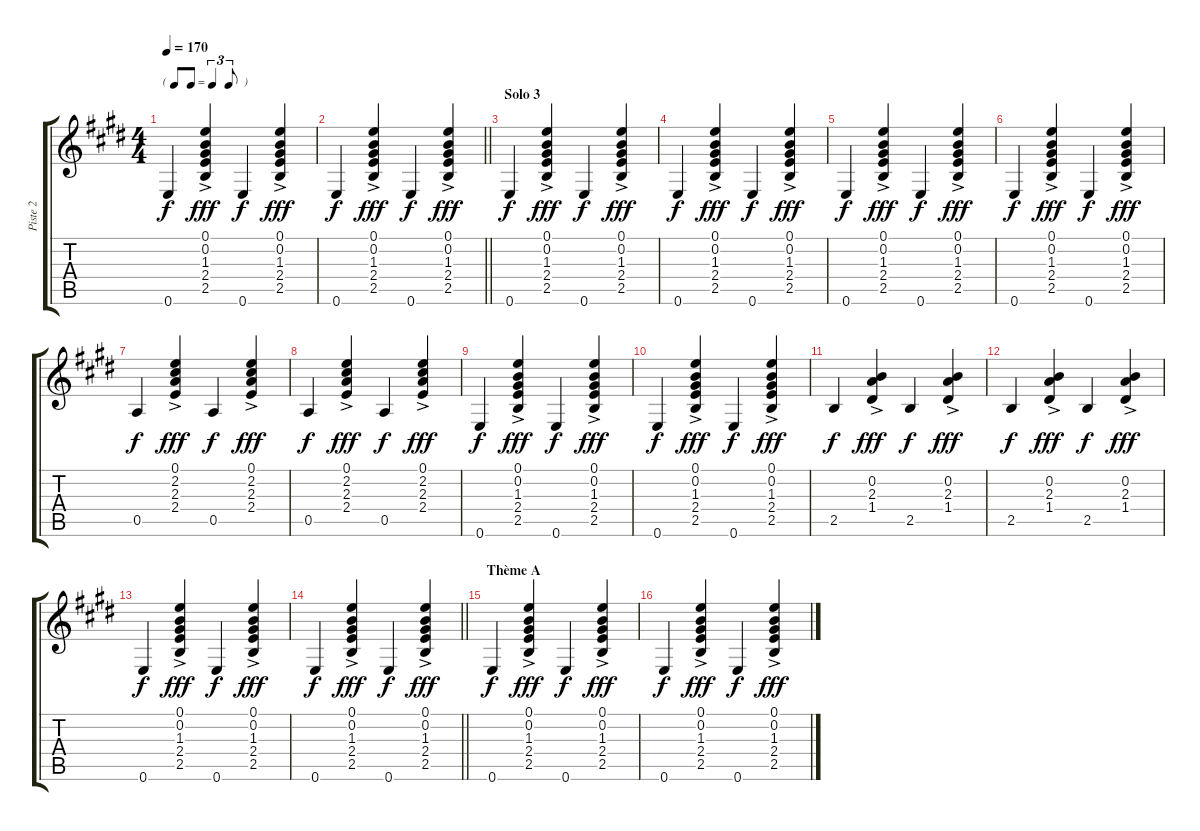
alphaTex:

\track ("Piste 2" "Piste 2") {instrument acousticguitarsteel}
\staff {score tabs}
\tuning (E4 B3 G3 D3 A2 E2) {hide}
\ts (4 4)
\tf triplet8th
\tempo 170
\clef g2
\ks e
0.6.4{dy f} (0.1{ac} 0.2{ac} 1.3{ac} 2.4{ac} 2.5{ac}).4{dy fff} 0.6.4{dy f} (0.1{ac} 0.2{ac} 1.3{ac} 2.4{ac} 2.5{ac}).4{dy fff} |
\barLineRight lightlight
0.6.4{dy f} (0.1{ac} 0.2{ac} 1.3{ac} 2.4{ac} 2.5{ac}).4{dy fff} 0.6.4{dy f} (0.1{ac} 0.2{ac} 1.3{ac} 2.4{ac} 2.5{ac}).4{dy fff} |
\section ("" "Solo 3")
0.6.4{dy f} (0.1{ac} 0.2{ac} 1.3{ac} 2.4{ac} 2.5{ac}).4{dy fff} 0.6.4{dy f} (0.1{ac} 0.2{ac} 1.3{ac} 2.4{ac} 2.5{ac}).4{dy fff} |
0.6.4{dy f} (0.1{ac} 0.2{ac} 1.3{ac} 2.4{ac} 2.5{ac}).4{dy fff} 0.6.4{dy f} (0.1{ac} 0.2{ac} 1.3{ac} 2.4{ac} 2.5{ac}).4{dy fff} |
0.6.4{dy f} (0.1{ac} 0.2{ac} 1.3{ac} 2.4{ac} 2.5{ac}).4{dy fff} 0.6.4{dy f} (0.1{ac} 0.2{ac} 1.3{ac} 2.4{ac} 2.5{ac}).4{dy fff} |
0.6.4{dy f} (0.1{ac} 0.2{ac} 1.3{ac} 2.4{ac} 2.5{ac}).4{dy fff} 0.6.4{dy f} (0.1{ac} 0.2{ac} 1.3{ac} 2.4{ac} 2.5{ac}).4{dy fff} |
0.5.4{dy f} (0.1{ac} 2.2{ac} 2.3{ac} 2.4{ac}).4{dy fff} 0.5.4{dy f} (0.1{ac} 2.2{ac} 2.3{ac} 2.4{ac}).4{dy fff} |
0.5.4{dy f} (0.1{ac} 2.2{ac} 2.3{ac} 2.4{ac}).4{dy fff} 0.5.4{dy f} (0.1{ac} 2.2{ac} 2.3{ac} 2.4{ac}).4{dy fff} |
0.6.4{dy f} (0.1{ac} 0.2{ac} 1.3{ac} 2.4{ac} 2.5{ac}).4{dy fff} 0.6.4{dy f} (0.1{ac} 0.2{ac} 1.3{ac} 2.4{ac} 2.5{ac}).4{dy fff} |
0.6.4{dy f} (0.1{ac} 0.2{ac} 1.3{ac} 2.4{ac} 2.5{ac}).4{dy fff} 0.6.4{dy f} (0.1{ac} 0.2{ac} 1.3{ac} 2.4{ac} 2.5{ac}).4{dy fff} |
2.5.4{dy f} (0.2{ac} 2.3{ac} 1.4{ac}).4{dy fff} 2.5.4{dy f} (0.2{ac} 2.3{ac} 1.4{ac}).4{dy fff} |
2.5.4{dy f} (0.2{ac} 2.3{ac} 1.4{ac}).4{dy fff} 2.5.4{dy f} (0.2{ac} 2.3{ac} 1.4{ac}).4{dy fff} |
0.6.4{dy f} (0.1{ac} 0.2{ac} 1.3{ac} 2.4{ac} 2.5{ac}).4{dy fff} 0.6.4{dy f} (0.1{ac} 0.2{ac} 1.3{ac} 2.4{ac} 2.5{ac}).4{dy fff} |
\barLineRight lightlight
0.6.4{dy f} (0.1{ac} 0.2{ac} 1.3{ac} 2.4{ac} 2.5{ac}).4{dy fff} 0.6.4{dy f} (0.1{ac} 0.2{ac} 1.3{ac} 2.4{ac} 2.5{ac}).4{dy fff} |
\section ("" "Thème A")
0.6.4{dy f} (0.1{ac} 0.2{ac} 1.3{ac} 2.4{ac} 2.5{ac}).4{dy fff} 0.6.4{dy f} (0.1{ac} 0.2{ac} 1.3{ac} 2.4{ac} 2.5{ac}).4{dy fff} |
0.6.4{dy f} (0.1{ac} 0.2{ac} 1.3{ac} 2.4{ac} 2.5{ac}).4{dy fff} 0.6.4{dy f} (0.1{ac} 0.2{ac} 1.3{ac} 2.4{ac} 2.5{ac}).4{dy fff}
